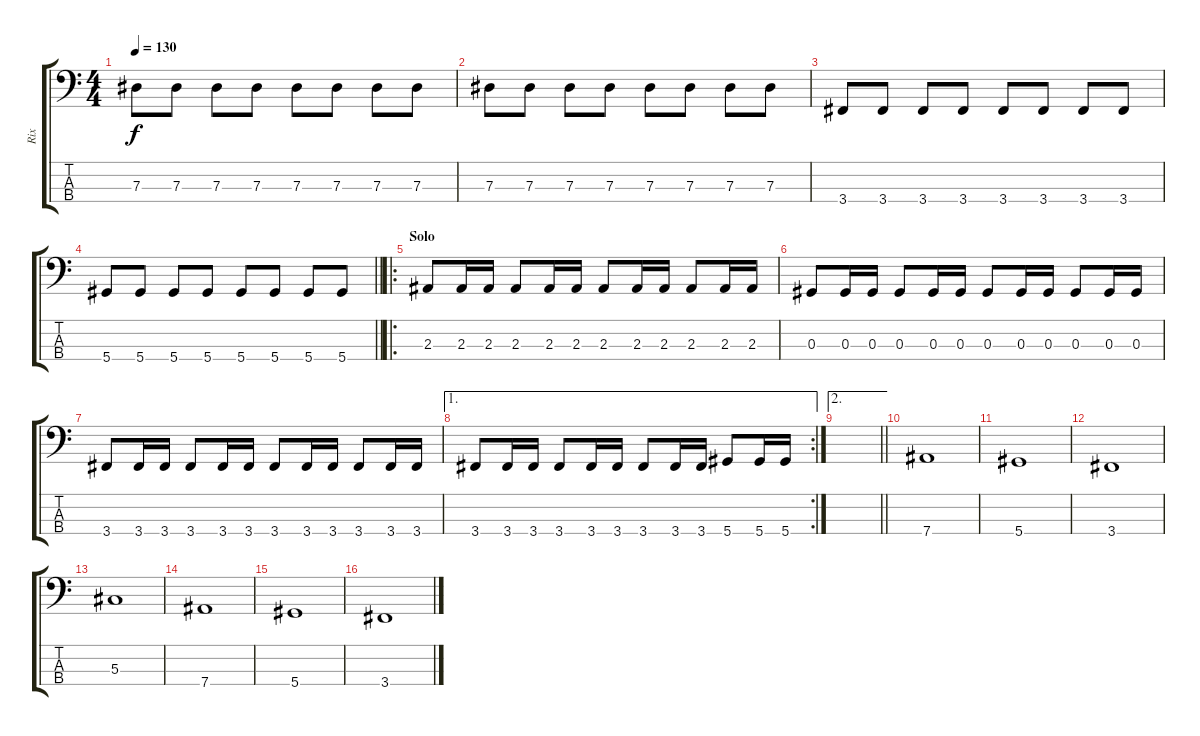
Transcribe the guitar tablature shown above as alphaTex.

\track ("Rix" "Rix") {instrument electricbasspick}
\staff {score tabs}
\tuning (Gb2 Db2 Ab1 Eb1) {hide}
\ts (4 4)
\tempo 130
\clef f4
\ks c
7.3.8{dy f} 7.3.8 7.3.8 7.3.8 7.3.8 7.3.8 7.3.8 7.3.8 |
7.3.8 7.3.8 7.3.8 7.3.8 7.3.8 7.3.8 7.3.8 7.3.8 |
3.4.8 3.4.8 3.4.8 3.4.8 3.4.8 3.4.8 3.4.8 3.4.8 |
\barLineRight lightlight
5.4.8 5.4.8 5.4.8 5.4.8 5.4.8 5.4.8 5.4.8 5.4.8 |
\ro
\section ("" "Solo")
2.3.8 2.3.16 2.3.16 2.3.8 2.3.16 2.3.16 2.3.8 2.3.16 2.3.16 2.3.8 2.3.16 2.3.16 |
0.3.8 0.3.16 0.3.16 0.3.8 0.3.16 0.3.16 0.3.8 0.3.16 0.3.16 0.3.8 0.3.16 0.3.16 |
3.4.8 3.4.16 3.4.16 3.4.8 3.4.16 3.4.16 3.4.8 3.4.16 3.4.16 3.4.8 3.4.16 3.4.16 |
\ae 1
\rc 2
3.4.8 3.4.16 3.4.16 3.4.8 3.4.16 3.4.16 3.4.8 3.4.16 3.4.16 5.4.8 5.4.16 5.4.16 |
\ae 2
\barLineRight lightlight
|
7.4.1 |
5.4.1 |
3.4.1 |
5.3.1 |
7.4.1 |
5.4.1 |
3.4.1
